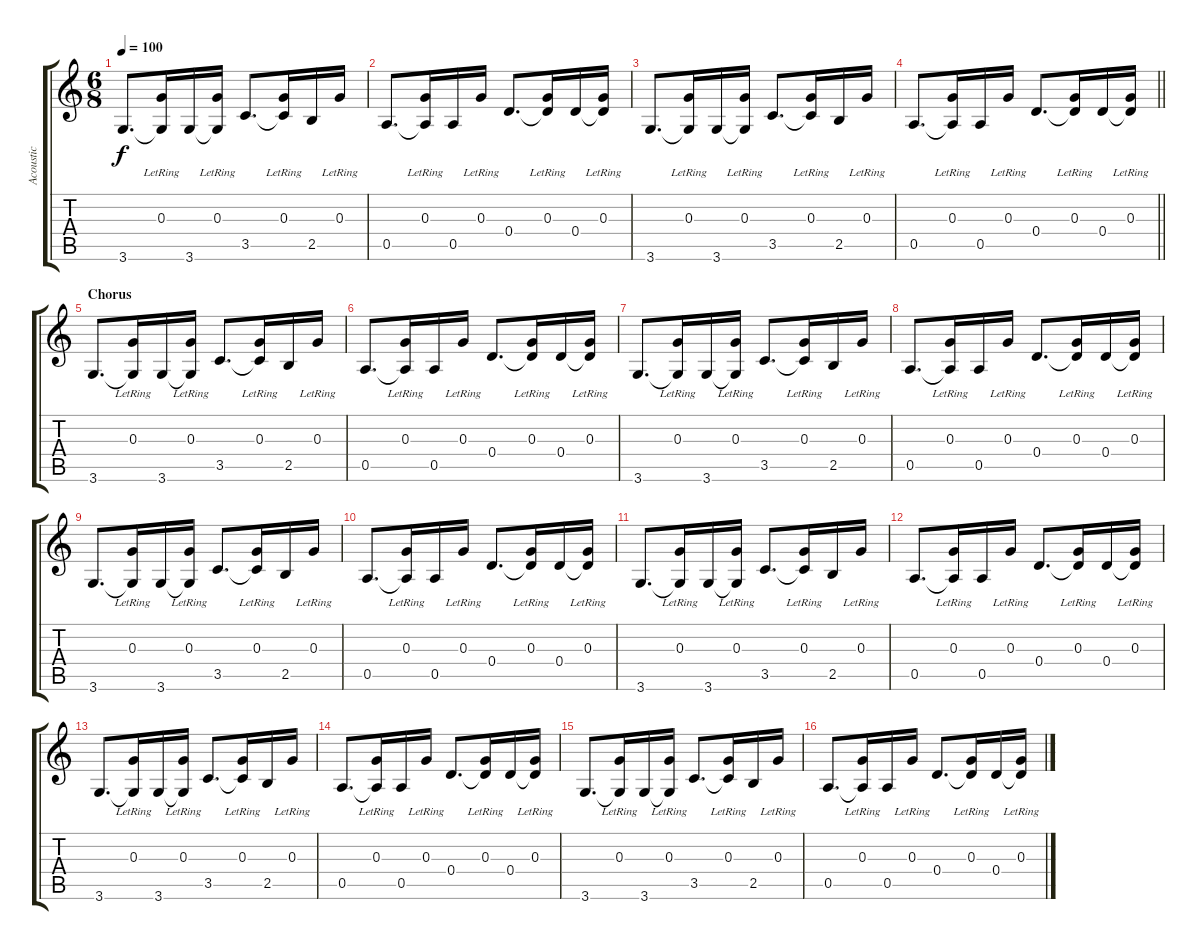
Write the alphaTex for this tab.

\track ("Acoustic" "Acoustic") {instrument acousticguitarsteel}
\staff {score tabs}
\tuning (E4 B3 G3 D3 A2 E2) {hide}
\ts (6 8)
\tempo 100
\clef g2
\ks c
3.6.8{d dy f} (0.3{lr} 3.6{t}).16 3.6.16 (0.3{lr} 3.6{t}).16 3.5.8{d} (0.3{lr} 3.5{t}).16 2.5.16 0.3{lr}.16 |
0.5.8{d} (0.3{lr} 0.5{t}).16 0.5.16 0.3{lr}.16 0.4.8{d} (0.3{lr} 0.4{t}).16 0.4.16 (0.3{lr} 0.4{t}).16 |
3.6.8{d} (0.3{lr} 3.6{t}).16 3.6.16 (0.3{lr} 3.6{t}).16 3.5.8{d} (0.3{lr} 3.5{t}).16 2.5.16 0.3{lr}.16 |
\barLineRight lightlight
0.5.8{d} (0.3{lr} 0.5{t}).16 0.5.16 0.3{lr}.16 0.4.8{d} (0.3{lr} 0.4{t}).16 0.4.16 (0.3{lr} 0.4{t}).16 |
\section ("" "Chorus")
3.6.8{d} (0.3{lr} 3.6{t}).16 3.6.16 (0.3{lr} 3.6{t}).16 3.5.8{d} (0.3{lr} 3.5{t}).16 2.5.16 0.3{lr}.16 |
0.5.8{d} (0.3{lr} 0.5{t}).16 0.5.16 0.3{lr}.16 0.4.8{d} (0.3{lr} 0.4{t}).16 0.4.16 (0.3{lr} 0.4{t}).16 |
3.6.8{d} (0.3{lr} 3.6{t}).16 3.6.16 (0.3{lr} 3.6{t}).16 3.5.8{d} (0.3{lr} 3.5{t}).16 2.5.16 0.3{lr}.16 |
0.5.8{d} (0.3{lr} 0.5{t}).16 0.5.16 0.3{lr}.16 0.4.8{d} (0.3{lr} 0.4{t}).16 0.4.16 (0.3{lr} 0.4{t}).16 |
3.6.8{d} (0.3{lr} 3.6{t}).16 3.6.16 (0.3{lr} 3.6{t}).16 3.5.8{d} (0.3{lr} 3.5{t}).16 2.5.16 0.3{lr}.16 |
0.5.8{d} (0.3{lr} 0.5{t}).16 0.5.16 0.3{lr}.16 0.4.8{d} (0.3{lr} 0.4{t}).16 0.4.16 (0.3{lr} 0.4{t}).16 |
3.6.8{d} (0.3{lr} 3.6{t}).16 3.6.16 (0.3{lr} 3.6{t}).16 3.5.8{d} (0.3{lr} 3.5{t}).16 2.5.16 0.3{lr}.16 |
0.5.8{d} (0.3{lr} 0.5{t}).16 0.5.16 0.3{lr}.16 0.4.8{d} (0.3{lr} 0.4{t}).16 0.4.16 (0.3{lr} 0.4{t}).16 |
3.6.8{d} (0.3{lr} 3.6{t}).16 3.6.16 (0.3{lr} 3.6{t}).16 3.5.8{d} (0.3{lr} 3.5{t}).16 2.5.16 0.3{lr}.16 |
0.5.8{d} (0.3{lr} 0.5{t}).16 0.5.16 0.3{lr}.16 0.4.8{d} (0.3{lr} 0.4{t}).16 0.4.16 (0.3{lr} 0.4{t}).16 |
3.6.8{d} (0.3{lr} 3.6{t}).16 3.6.16 (0.3{lr} 3.6{t}).16 3.5.8{d} (0.3{lr} 3.5{t}).16 2.5.16 0.3{lr}.16 |
0.5.8{d} (0.3{lr} 0.5{t}).16 0.5.16 0.3{lr}.16 0.4.8{d} (0.3{lr} 0.4{t}).16 0.4.16 (0.3{lr} 0.4{t}).16
